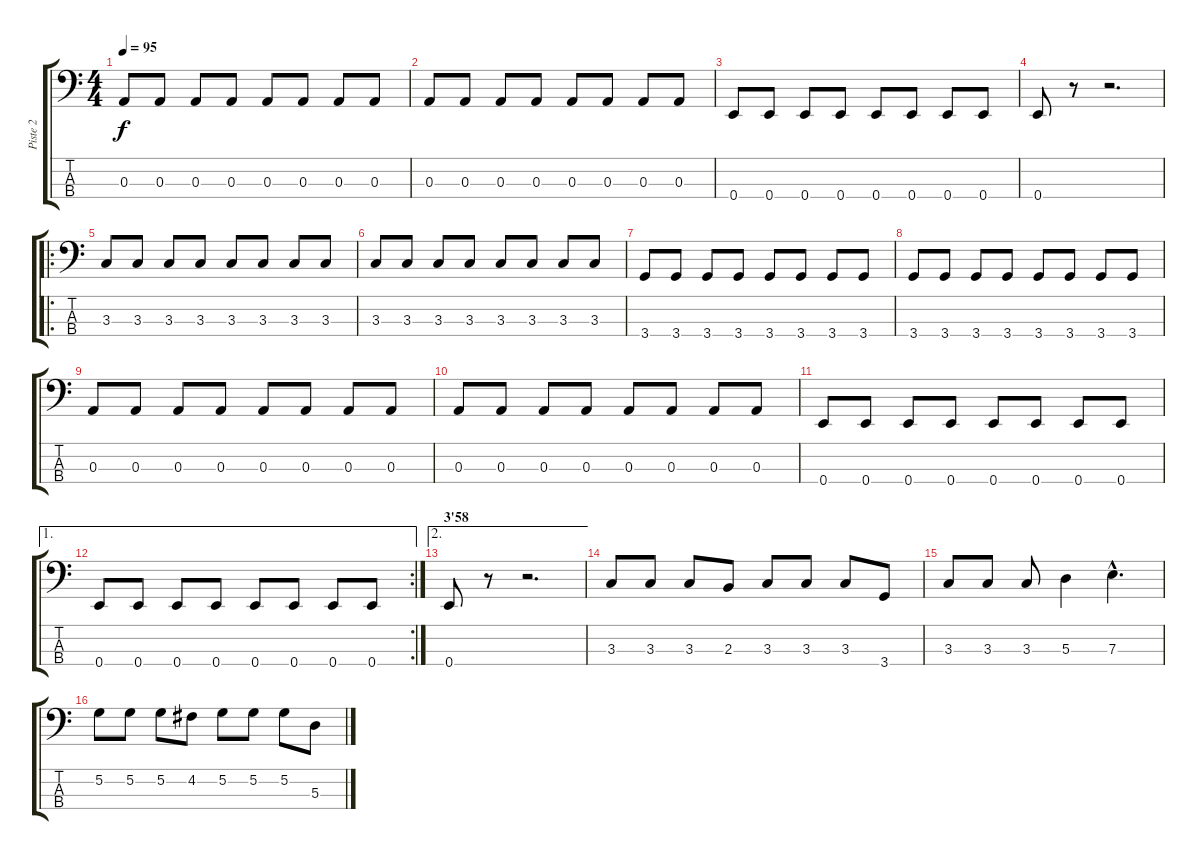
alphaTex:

\track ("Piste 2" "Piste 2") {instrument electricbassfinger}
\staff {score tabs}
\tuning (G2 D2 A1 E1) {hide}
\ts (4 4)
\tempo 95
\clef f4
\ks c
0.3.8{dy f} 0.3.8 0.3.8 0.3.8 0.3.8 0.3.8 0.3.8 0.3.8 |
0.3.8 0.3.8 0.3.8 0.3.8 0.3.8 0.3.8 0.3.8 0.3.8 |
0.4.8 0.4.8 0.4.8 0.4.8 0.4.8 0.4.8 0.4.8 0.4.8 |
0.4.8 r.8 r.2{d} |
\ro
3.3.8 3.3.8 3.3.8 3.3.8 3.3.8 3.3.8 3.3.8 3.3.8 |
3.3.8 3.3.8 3.3.8 3.3.8 3.3.8 3.3.8 3.3.8 3.3.8 |
3.4.8 3.4.8 3.4.8 3.4.8 3.4.8 3.4.8 3.4.8 3.4.8 |
3.4.8 3.4.8 3.4.8 3.4.8 3.4.8 3.4.8 3.4.8 3.4.8 |
0.3.8 0.3.8 0.3.8 0.3.8 0.3.8 0.3.8 0.3.8 0.3.8 |
0.3.8 0.3.8 0.3.8 0.3.8 0.3.8 0.3.8 0.3.8 0.3.8 |
0.4.8 0.4.8 0.4.8 0.4.8 0.4.8 0.4.8 0.4.8 0.4.8 |
\ae 1
\rc 2
0.4.8 0.4.8 0.4.8 0.4.8 0.4.8 0.4.8 0.4.8 0.4.8 |
\ae 2
\section ("" "3'58")
0.4.8 r.8 r.2{d} |
3.3.8 3.3.8 3.3.8 2.3.8 3.3.8 3.3.8 3.3.8 3.4.8 |
3.3.8 3.3.8 3.3.8 5.3.4 7.3{hac}.4{d} |
5.2.8 5.2.8 5.2.8 4.2.8 5.2.8 5.2.8 5.2.8 5.3.8
